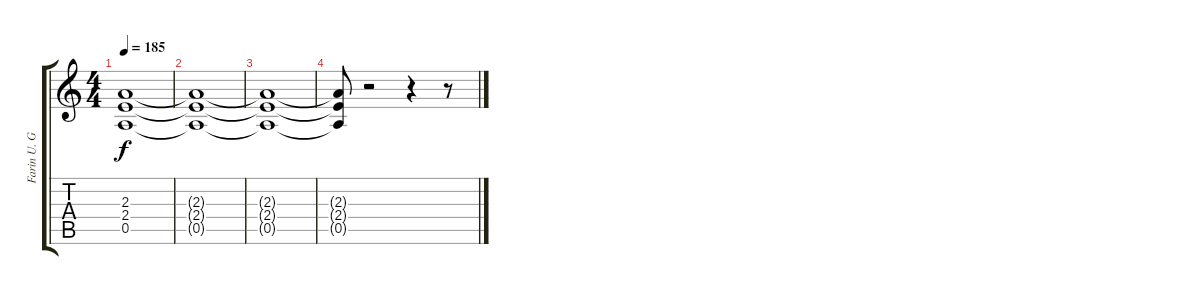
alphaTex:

\track ("Farin U. Guitar" "Farin U. G") {instrument distortionguitar}
\staff {score tabs}
\tuning (E4 B3 G3 D3 A2 E2) {hide}
\ts (4 4)
\tempo 185
\clef g2
\ks c
(2.3{t} 2.4{t} 0.5{t}).1{dy f} |
(2.3{t} 2.4{t} 0.5{t}).1 |
(2.3{t} 2.4{t} 0.5{t}).1 |
(2.3{t} 2.4{t} 0.5{t}).8 r.2 r.4 r.8
